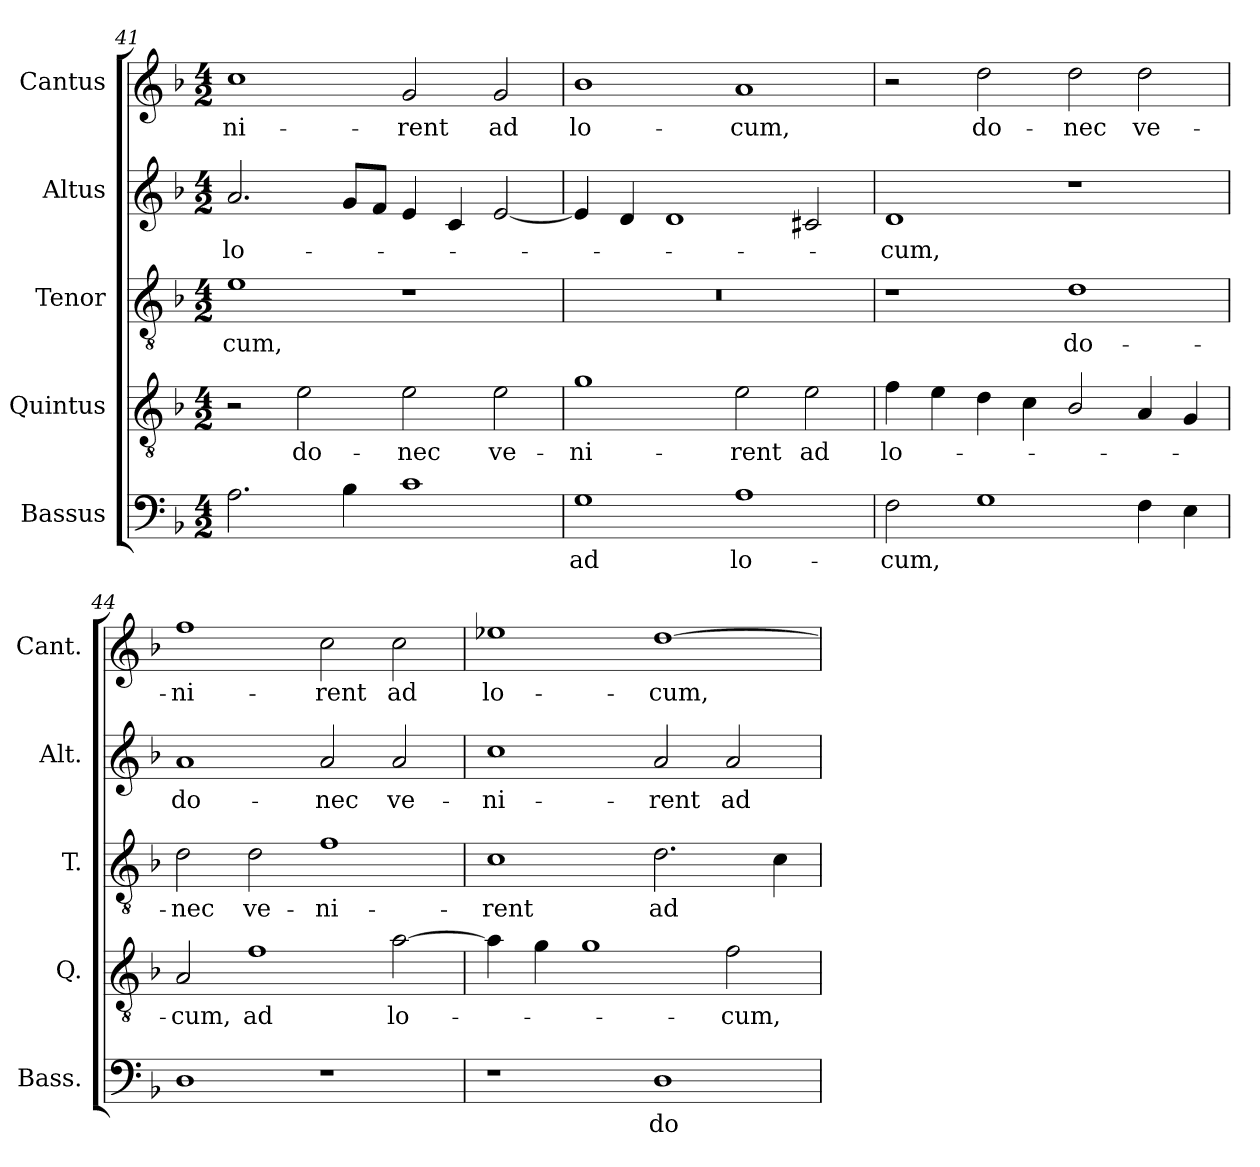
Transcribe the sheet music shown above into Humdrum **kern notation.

**kern	**text	**kern	**text	**kern	**text	**kern	**text	**kern	**text
*part5	*part5	*part4	*part4	*part3	*part3	*part2	*part2	*part1	*part1
*staff5	*staff5	*staff4	*staff4	*staff3	*staff3	*staff2	*staff2	*staff1	*staff1
*I"Bassus	*	*I"Quintus	*	*I"Tenor	*	*I"Altus	*	*I"Cantus	*
*I'Bass.	*	*I'Q.	*	*I'T.	*	*I'Alt.	*	*I'Cant.	*
*clefF4	*	*clefGv2	*	*clefGv2	*	*clefG2	*	*clefG2	*
*	*	*ITrd7c12	*	*ITrd7c12	*	*	*	*	*
*k[b-]	*	*k[b-]	*	*k[b-]	*	*k[b-]	*	*k[b-]	*
*F:	*	*F:	*	*F:	*	*F:	*	*F:	*
*M4/2	*	*M4/2	*	*M4/2	*	*M4/2	*	*M4/2	*
=41	=41	=41	=41	=41	=41	=41	=41	=41	=41
!	!	!	!	!	!LO:LY:b:color=#000000	!	!	!	!
!	!	!	!	!	!	!	!LO:LY:b:color=#000000	!	!
!	!	!	!	!	!	!	!	!	!LO:LY:b:color=#000000
2.Ai\	.	2r	.	1Ei	-cum,	2.ai/	lo-	1cci	-ni-
!	!	!	!LO:LY:b:color=#000000	!	!	!	!	!	!
.	.	2Ei\	do-	.	.	.	.	.	.
4B-i\	.	.	.	.	.	8gi/L	.	.	.
.	.	.	.	.	.	8fi/J	.	.	.
!	!	!	!LO:LY:b:color=#000000	!	!	!	!	!	!
!	!	!	!	!	!	!	!	!	!LO:LY:b:color=#000000
1ci	.	2Ei\	-nec	1r	.	4ei/	.	2gi/	-rent
.	.	.	.	.	.	4ci/	.	.	.
!	!	!	!LO:LY:b:color=#000000	!	!	!	!	!	!
!	!	!	!	!	!	!	!	!	!LO:LY:b:color=#000000
.	.	2Ei\	ve-	.	.	[2ei/	.	2gi/	ad
=42	=42	=42	=42	=42	=42	=42	=42	=42	=42
!	!LO:LY:b:color=#000000	!	!	!	!	!	!	!	!
!	!	!	!LO:LY:b:color=#000000	!LO:N:vis=1	!	!	!	!	!
!	!	!	!	!	!	!	!	!	!LO:LY:b:color=#000000
1Gi	ad	1Gi	-ni-	0r	.	4ei/]	.	1b-i	lo-
.	.	.	.	.	.	4di/	.	.	.
.	.	.	.	.	.	1di	.	.	.
!	!LO:LY:b:color=#000000	!	!	!	!	!	!	!	!
!	!	!	!LO:LY:b:color=#000000	!	!	!	!	!	!
!	!	!	!	!	!	!	!	!	!LO:LY:b:color=#000000
1Ai	lo-	2Ei\	-rent	.	.	.	.	1ai	-cum,
!	!	!	!LO:LY:b:color=#000000	!	!	!	!	!	!
.	.	2Ei\	ad	.	.	2c#Xi/	.	.	.
!!LO:LB:g=z
=43	=43	=43	=43	=43	=43	=43	=43	=43	=43
!	!LO:LY:b:color=#000000	!	!	!	!	!	!	!	!
!	!	!	!LO:LY:b:color=#000000	!	!	!	!	!	!
!	!	!	!	!	!	!	!LO:LY:b:color=#000000	!	!
2Fi\	-cum,	4Fi\	lo-	1r	.	1di	-cum,	2r	.
.	.	4Ei\	.	.	.	.	.	.	.
!	!	!	!	!	!	!	!	!	!LO:LY:b:color=#000000
1Gi	.	4Di\	.	.	.	.	.	2ddi\	do-
.	.	4Ci\	.	.	.	.	.	.	.
!	!	!	!	!	!LO:LY:b:color=#000000	!	!	!	!
!	!	!	!	!	!	!	!	!	!LO:LY:b:color=#000000
.	.	2BB-i/	.	1Di	do-	1r	.	2ddi\	-nec
!	!	!	!	!	!	!	!	!	!LO:LY:b:color=#000000
4Fi\	.	4AAi/	.	.	.	.	.	2ddi\	ve-
4Ei\	.	4GGi/	.	.	.	.	.	.	.
=44	=44	=44	=44	=44	=44	=44	=44	=44	=44
!	!	!	!LO:LY:b:color=#000000	!	!	!	!	!	!
!	!	!	!	!	!LO:LY:b:color=#000000	!	!	!	!
!	!	!	!	!	!	!	!LO:LY:b:color=#000000	!	!
!	!	!	!	!	!	!	!	!	!LO:LY:b:color=#000000
1Di	.	2AAi/	-cum,	2Di\	-nec	1ai	do-	1ffi	-ni-
!	!	!	!LO:LY:b:color=#000000	!	!	!	!	!	!
!	!	!	!	!	!LO:LY:b:color=#000000	!	!	!	!
.	.	1Fi	ad	2Di\	ve-	.	.	.	.
!	!	!	!	!	!LO:LY:b:color=#000000	!	!	!	!
!	!	!	!	!	!	!	!LO:LY:b:color=#000000	!	!
!	!	!	!	!	!	!	!	!	!LO:LY:b:color=#000000
1r	.	.	.	1Fi	-ni-	2ai/	-nec	2cci\	-rent
!	!	!	!LO:LY:b:color=#000000	!	!	!	!	!	!
!	!	!	!	!	!	!	!LO:LY:b:color=#000000	!	!
!	!	!	!	!	!	!	!	!	!LO:LY:b:color=#000000
.	.	[2Ai\	lo-	.	.	2ai/	ve-	2cci\	ad
=45	=45	=45	=45	=45	=45	=45	=45	=45	=45
!	!	!	!	!	!LO:LY:b:color=#000000	!	!	!	!
!	!	!	!	!	!	!	!LO:LY:b:color=#000000	!	!
!	!	!	!	!	!	!	!	!	!LO:LY:b:color=#000000
1r	.	4Ai\]	.	1Ci	-rent	1cci	-ni-	1ee-Xi	lo-
.	.	4Gi\	.	.	.	.	.	.	.
.	.	1Gi	.	.	.	.	.	.	.
!	!LO:LY:b:color=#000000	!	!	!	!	!	!	!	!
!	!	!	!	!	!LO:LY:b:color=#000000	!	!	!	!
!	!	!	!	!	!	!	!LO:LY:b:color=#000000	!	!
!	!	!	!	!	!	!	!	!	!LO:LY:b:color=#000000
1Di	do-	.	.	2.Di\	ad	2ai/	-rent	[1ddi	-cum,
!	!	!	!LO:LY:b:color=#000000	!	!	!	!	!	!
!	!	!	!	!	!	!	!LO:LY:b:color=#000000	!	!
.	.	2Fi\	-cum,	.	.	2ai/	ad	.	.
.	.	.	.	4Ci\	.	.	.	.	.
=	=	=	=	=	=	=	=	=	=
*-	*-	*-	*-	*-	*-	*-	*-	*-	*-
